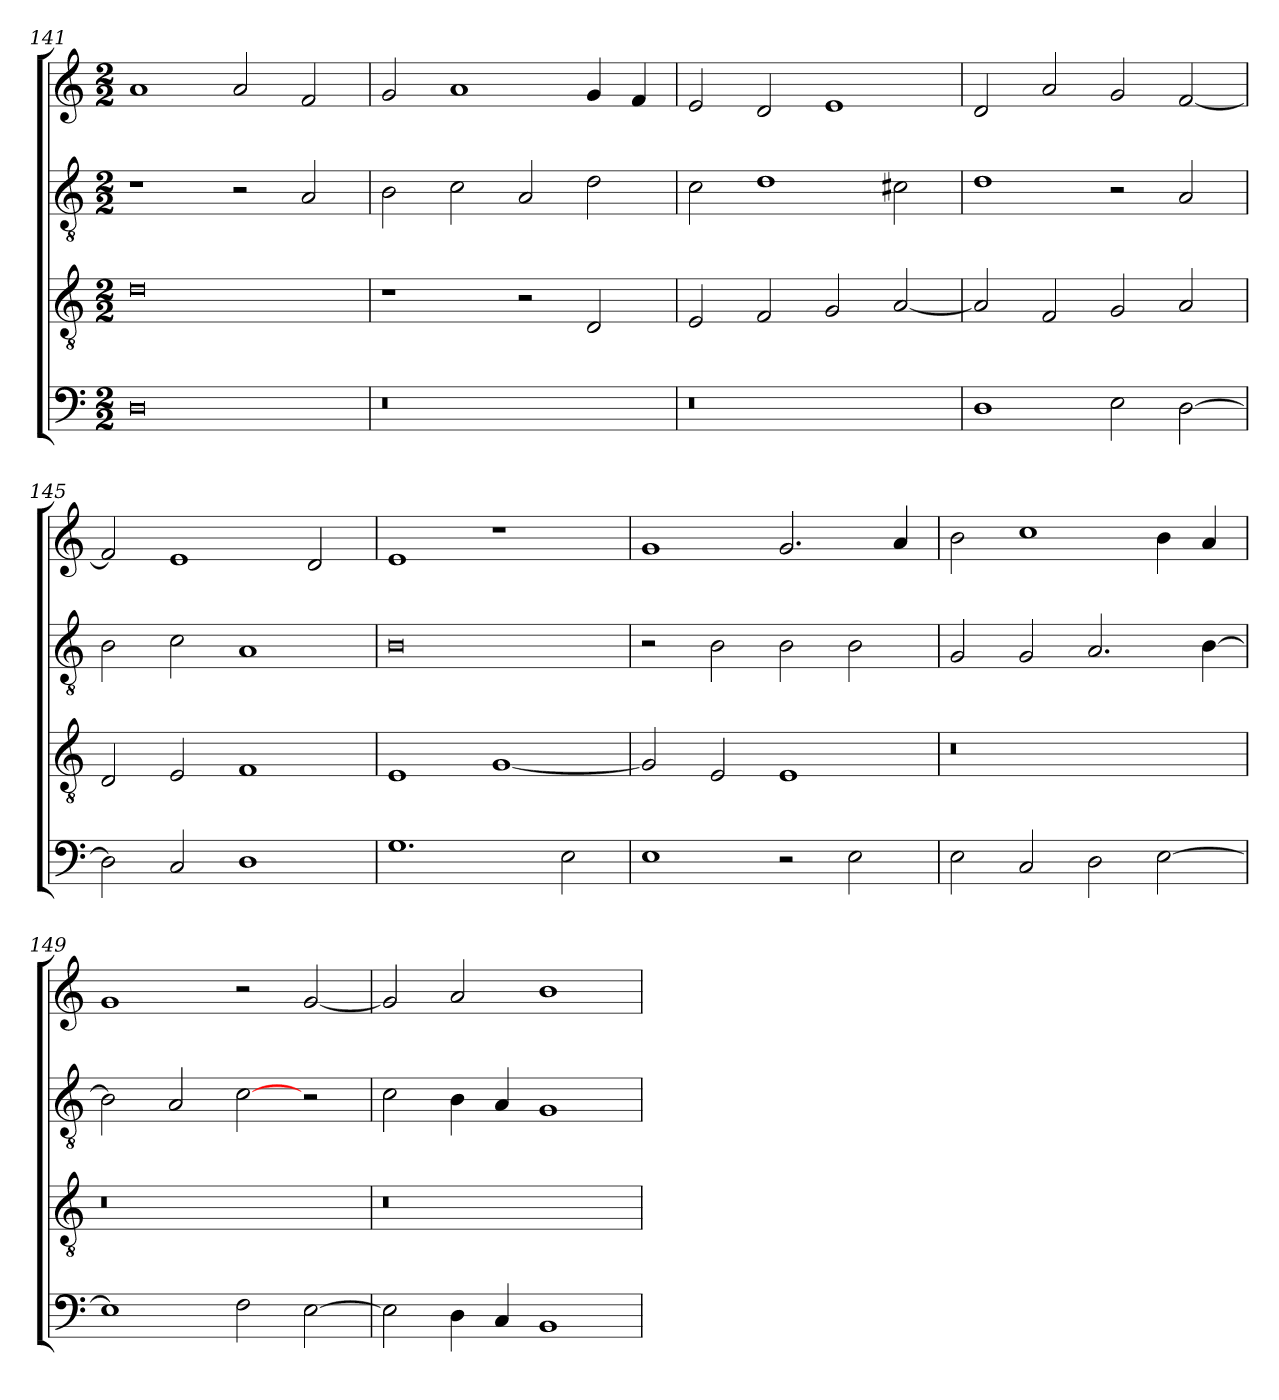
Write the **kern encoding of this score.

**kern	**kern	**kern	**kern
*part4	*part3	*part2	*part1
*staff4	*staff3	*staff2	*staff1
*clefF4	*clefGv2	*clefGv2	*clefG2
*k[]	*k[]	*k[]	*k[]
*M2/2	*M2/2	*M2/2	*M2/2
=141	=141	=141	=141
0D	0d	1r	1a
.	.	2r	2a/
.	.	2A/	2f/
=142	=142	=142	=142
0r	1r	2B\	2g/
.	.	2c\	1a
.	2r	2A/	.
.	2D/	2d\	4g/
.	.	.	4f/
=143	=143	=143	=143
0r	2E/	2c\	2e/
.	2F/	1d	2d/
.	2G/	.	1e
.	[2A/	2c#X\	.
=144	=144	=144	=144
1D	2A/]	1d	2d/
.	2F/	.	2a/
2E\	2G/	2r	2g/
[2D\	2A/	2A/	[2f/
=145	=145	=145	=145
2D\]	2D/	2B\	2f/]
2C/	2E/	2c\	1e
1D	1F	1A	.
.	.	.	2d/
=146	=146	=146	=146
1.G	1E	0B	1e
.	[1G	.	1r
2E\	.	.	.
=147	=147	=147	=147
1E	2G/]	2r	1g
.	2E/	2B\	.
2r	1E	2B\	2.g/
2E\	.	2B\	.
.	.	.	4a/
=148	=148	=148	=148
2E\	0r	2G/	2b\
2C/	.	2G/	1cc
2D\	.	2.A/	.
[2E\	.	.	4b\
.	.	[4B\	4a/
=149	=149	=149	=149
1E]	0r	2B\]	1g
.	.	2A/	.
2F\	.	[2c\	2r
[2E\	.	2r	[2g/
=150	=150	=150	=150
2E\]	0r	2c\	2g/]
4D\	.	4B\	2a/
4C/	.	4A/	.
1BB	.	1G	1b
=	=	=	=
*-	*-	*-	*-
